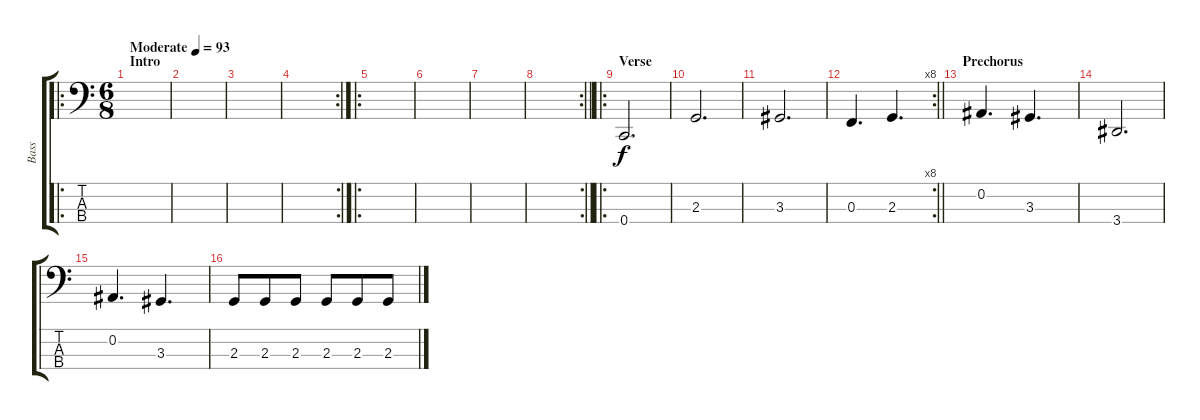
\track ("Bass" "Bass") {instrument electricbassfinger}
\staff {score tabs}
\tuning (Eb2 Bb1 F1 C1) {hide}
\ro
\ts (6 8)
\section ("" "Intro")
\tempo (93 "Moderate")
\clef f4
\ks c
|
|
|
\rc 2
|
\ro
|
|
|
\rc 2
\barLineRight lightlight
|
\ro
\section ("" "Verse")
0.4.2{d} |
2.3.2{d} |
3.3.2{d} |
\rc 8
\barLineRight lightlight
0.3.4{d} 2.3.4{d} |
\section ("" "Prechorus")
0.2.4{d} 3.3.4{d} |
3.4.2{d} |
0.2.4{d} 3.3.4{d} |
2.3.8 2.3.8 2.3.8 2.3.8 2.3.8 2.3.8
